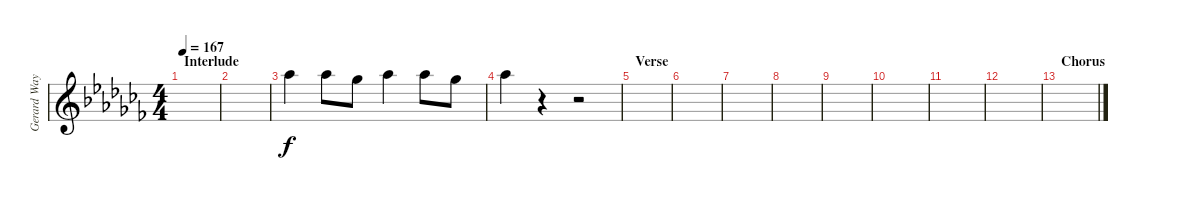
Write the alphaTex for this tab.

\track ("Gerard Way 2" "Gerard Way") {instrument distortionguitar}
\staff {score}
\tuning (E4 B3 G3 D3 A2 E2 B1) {hide}
\ts (4 4)
\section ("" "Interlude")
\tempo 167
\clef g2
\ks abminor
|
|
4.1.4 4.1.8 2.1.8 4.1.4 4.1.8 2.1.8 |
4.1.4 r.4 r.2 |
\section ("" "Verse")
|
|
|
|
|
|
|
|
\section ("" "Chorus")
